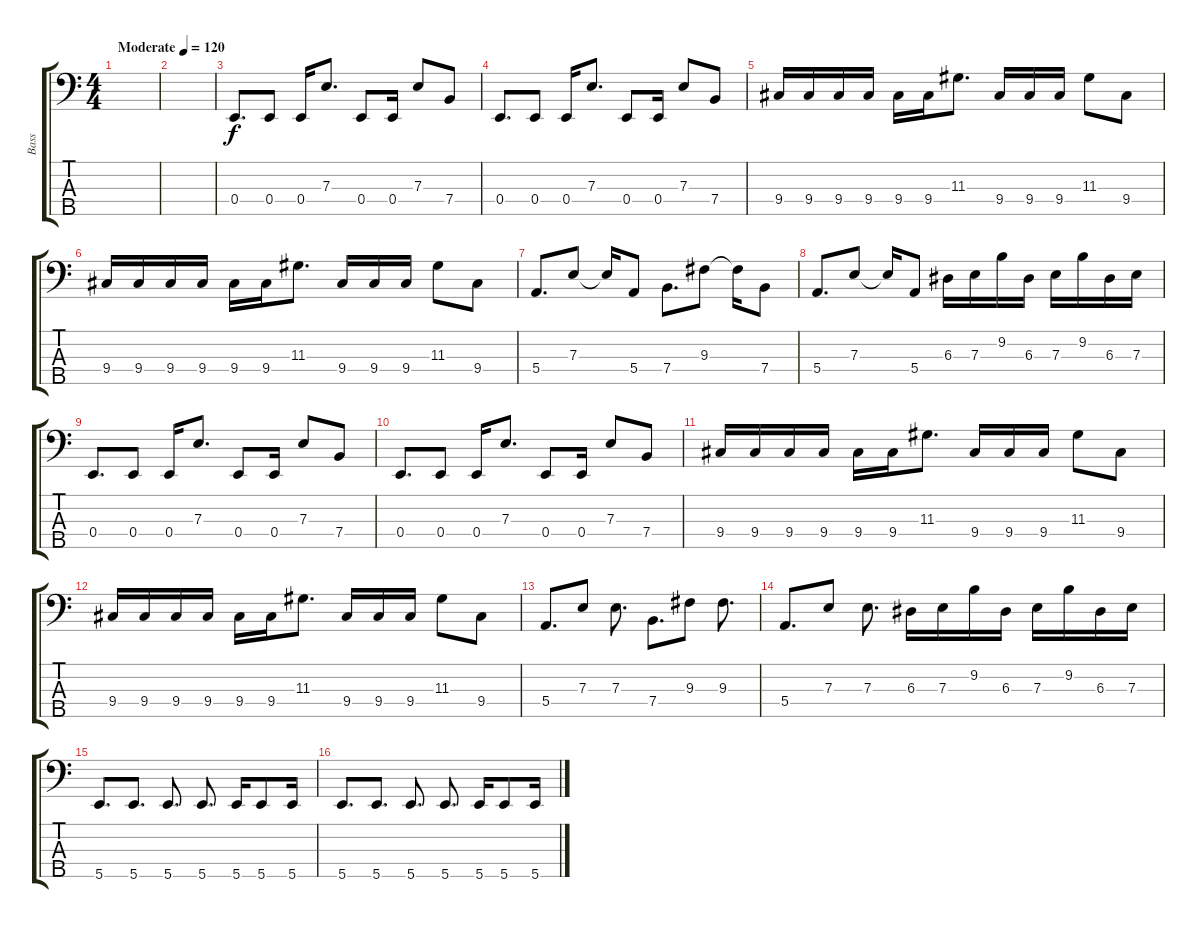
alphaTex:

\track ("Bass" "Bass") {instrument electricbasspick}
\staff {score tabs}
\tuning (G2 D2 A1 E1 B0) {hide}
\ts (4 4)
\tempo (120 "Moderate")
\clef f4
\ks c
|
|
0.4.8{d} 0.4.8 0.4.16 7.3.8{d} 0.4.8 0.4.16 7.3.8 7.4.8 |
0.4.8{d} 0.4.8 0.4.16 7.3.8{d} 0.4.8 0.4.16 7.3.8 7.4.8 |
9.4.16 9.4.16 9.4.16 9.4.16 9.4.16 9.4.16 11.3.8{d} 9.4.16 9.4.16 9.4.16 11.3.8 9.4.8 |
9.4.16 9.4.16 9.4.16 9.4.16 9.4.16 9.4.16 11.3.8{d} 9.4.16 9.4.16 9.4.16 11.3.8 9.4.8 |
5.4.8{d} 7.3.8 7.3{t}.16 5.4.8 7.4.8{d} 9.3.8 9.3{t}.16 7.4.8 |
5.4.8{d} 7.3.8 7.3{t}.16 5.4.8 6.3.16 7.3.16 9.2.16 6.3.16 7.3.16 9.2.16 6.3.16 7.3.16 |
0.4.8{d} 0.4.8 0.4.16 7.3.8{d} 0.4.8 0.4.16 7.3.8 7.4.8 |
0.4.8{d} 0.4.8 0.4.16 7.3.8{d} 0.4.8 0.4.16 7.3.8 7.4.8 |
9.4.16 9.4.16 9.4.16 9.4.16 9.4.16 9.4.16 11.3.8{d} 9.4.16 9.4.16 9.4.16 11.3.8 9.4.8 |
9.4.16 9.4.16 9.4.16 9.4.16 9.4.16 9.4.16 11.3.8{d} 9.4.16 9.4.16 9.4.16 11.3.8 9.4.8 |
5.4.8{d} 7.3.8 7.3.8{d} 7.4.8{d} 9.3.8 9.3.8{d} |
5.4.8{d} 7.3.8 7.3.8{d} 6.3.16 7.3.16 9.2.16 6.3.16 7.3.16 9.2.16 6.3.16 7.3.16 |
5.5.8{d} 5.5.8{d} 5.5.8{d} 5.5.8{d} 5.5.16 5.5.8 5.5.16 |
5.5.8{d} 5.5.8{d} 5.5.8{d} 5.5.8{d} 5.5.16 5.5.8 5.5.16
